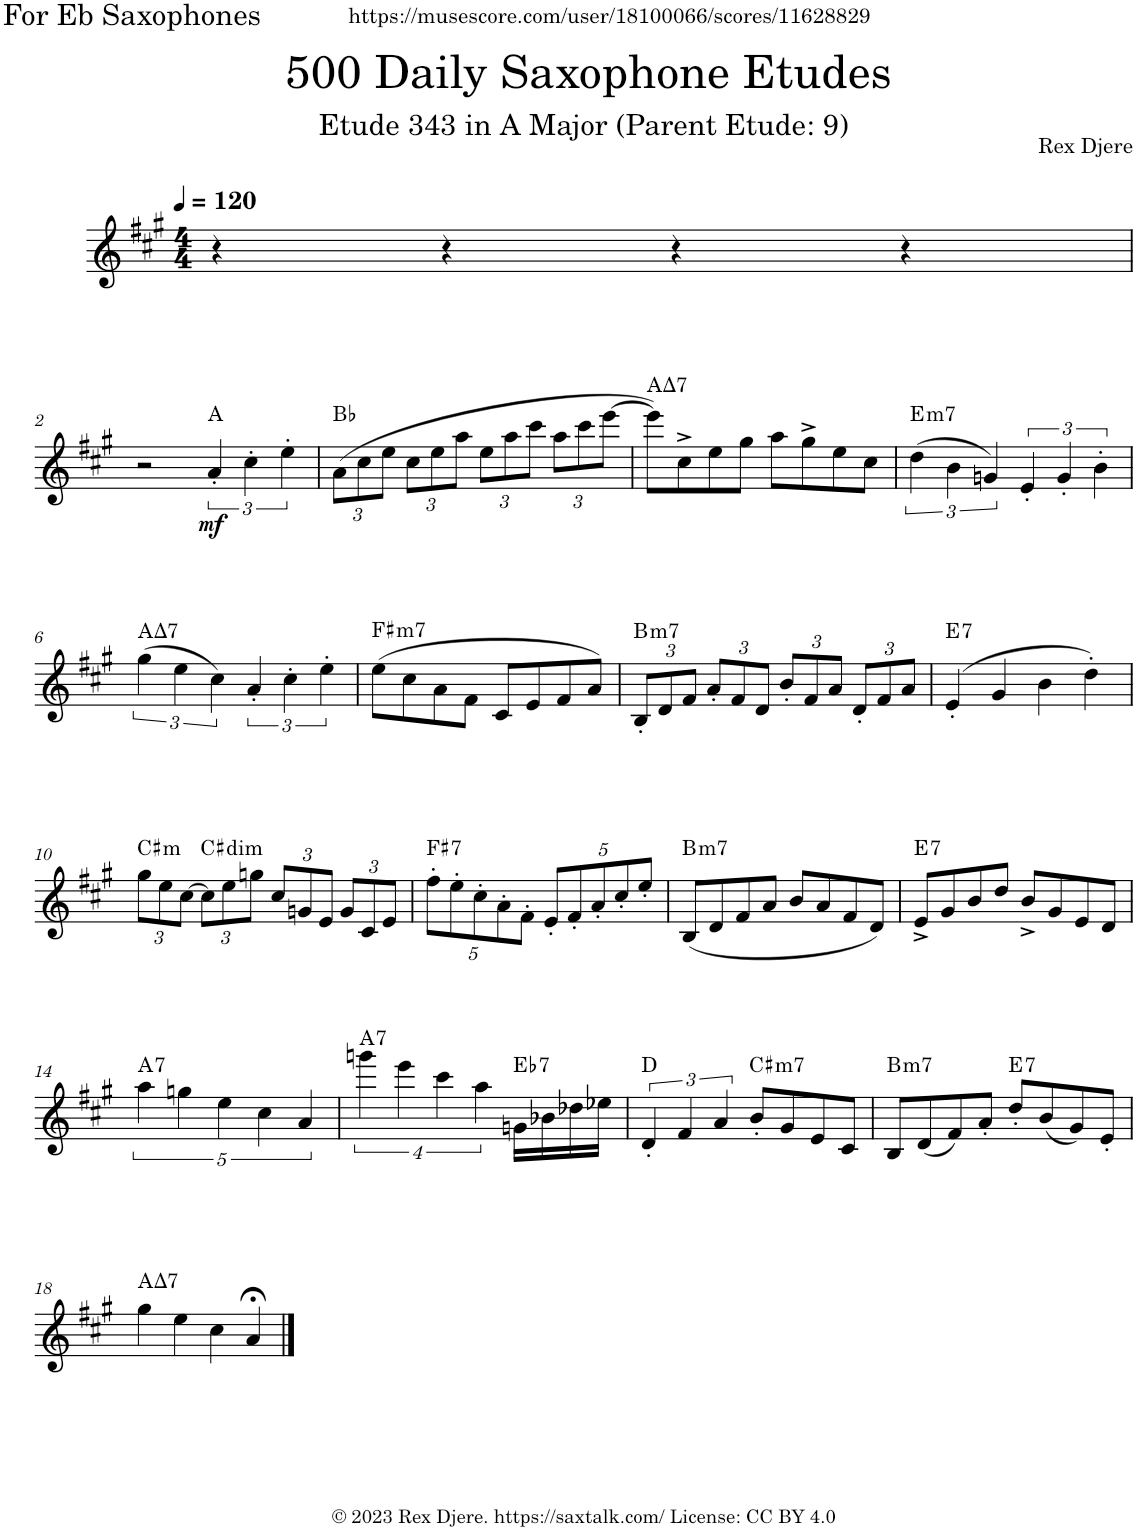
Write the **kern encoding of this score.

**kern	**dynam	**harte
*part1	*part1	*part1
*staff1	*staff1	*
*I"Alto Saxophone	*	*
*I'A. Sax.	*	*
*clefG2	*	*
*Trd5c9	*	*
*k[f#c#g#]	*	*
*M4/4	*	*
*MM120	*	*
=1	=1	=1
4r	.	.
4r	.	.
4r	.	.
4r	.	.
!!LO:LB:g=z
=2	=2	=2
2r	.	.
!	!LO:DY:b	!
6a'/	mf	A:maj
6cc#'\	.	.
6ee'\	.	.
=3	=3	=3
*Xbrackettup	*	*
(12a\L	.	Bb:maj
12cc#\	.	.
12ee\J	.	.
12cc#\L	.	.
12ee\	.	.
12aa\J	.	.
12ee\L	.	.
12aa\	.	.
12ccc#\J	.	.
12aa\L	.	.
12ccc#\	.	.
[12eee\J	.	.
=4	=4	=4
!	!	!LO:H:kt=7
8eee\L])	.	A:maj7
8cc#^\	.	.
8ee\	.	.
8gg#\J	.	.
8aa\L	.	.
8gg#^\	.	.
8ee\	.	.
8cc#\J	.	.
=5	=5	=5
*brackettup	*	*
!	!	!LO:H:kt=m7
(6dd\	.	E:min7
6b\	.	.
6gn/)	.	.
6e'/	.	.
6g'/	.	.
6b'\	.	.
!!LO:LB:g=z
=6	=6	=6
!	!	!LO:H:kt=7
(6gg#\	.	A:maj7
6ee\	.	.
6cc#\)	.	.
6a'/	.	.
6cc#'\	.	.
6ee'\	.	.
=7	=7	=7
!	!	!LO:H:kt=m7
(8ee\L	.	F#:min7
8cc#\	.	.
8a\	.	.
8f#\J	.	.
8c#/L	.	.
8e/	.	.
8f#/	.	.
8a/J)	.	.
=8	=8	=8
*Xbrackettup	*	*
!	!	!LO:H:kt=m7
12B'/L	.	B:min7
12d/	.	.
12f#/J	.	.
12a'/L	.	.
12f#/	.	.
12d/J	.	.
12b'/L	.	.
12f#/	.	.
12a/J	.	.
12d'/L	.	.
12f#/	.	.
12a/J	.	.
=9	=9	=9
!	!	!LO:H:kt=7
(4e'/	.	E:7
4g#/	.	.
4b\	.	.
4dd'\)	.	.
!!LO:LB:g=z
=10	=10	=10
!	!	!LO:H:kt=m
12gg#\L	.	C#:min
12ee\	.	.
[12cc#\J	.	.
!	!	!LO:H:kt=dim
12cc#\L]	.	C#:dim
12ee\	.	.
12ggn\J	.	.
12cc#/L	.	.
12gn/	.	.
12e/J	.	.
12g/L	.	.
12c#/	.	.
12e/J	.	.
=11	=11	=11
!	!	!LO:H:kt=7
10ff#'\L	.	F#:7
10ee'\	.	.
10cc#'\	.	.
10a'\	.	.
10f#'\J	.	.
10e'/L	.	.
10f#'/	.	.
10a'/	.	.
10cc#'/	.	.
10ee'/J	.	.
=12	=12	=12
!	!	!LO:H:kt=m7
(8B/L	.	B:min7
8d/	.	.
8f#/	.	.
8a/J	.	.
8b/L	.	.
8a/	.	.
8f#/	.	.
8d/J)	.	.
=13	=13	=13
!	!	!LO:H:kt=7
8e^/L	.	E:7
8g#/	.	.
8b/	.	.
8dd/J	.	.
8b^/L	.	.
8g#/	.	.
8e/	.	.
8d/J	.	.
!!LO:LB:g=z
=14	=14	=14
*brackettup	*	*
!	!	!LO:H:kt=7
5aa\	.	A:7
5ggn\	.	.
5ee\	.	.
5cc#\	.	.
5a/	.	.
=15	=15	=15
!	!	!LO:H:kt=7
16%3gggn\	.	A:7
16%3eee\	.	.
16%3ccc#\	.	.
16%3aa\	.	.
!	!	!LO:H:kt=7
16gn\LL	.	Eb:7
16b-X\	.	.
16dd-X\	.	.
16ee-X\JJ	.	.
=16	=16	=16
6d'/	.	D:maj
6f#/	.	.
6a/	.	.
!	!	!LO:H:kt=m7
8b'/L	.	C#:min7
8g#/	.	.
8e/	.	.
8c#/J	.	.
=17	=17	=17
!	!	!LO:H:kt=m7
8B/L	.	B:min7
(8d/	.	.
8f#/)	.	.
8a'/J	.	.
!	!	!LO:H:kt=7
8dd'/L	.	E:7
(8b/	.	.
8g#/)	.	.
8e'/J	.	.
!!LO:LB:g=z
=18	=18	=18
!	!	!LO:H:kt=7
4gg#\	.	A:maj7
4ee\	.	.
4cc#\	.	.
4a;</	.	.
==	==	==
*-	*-	*-
